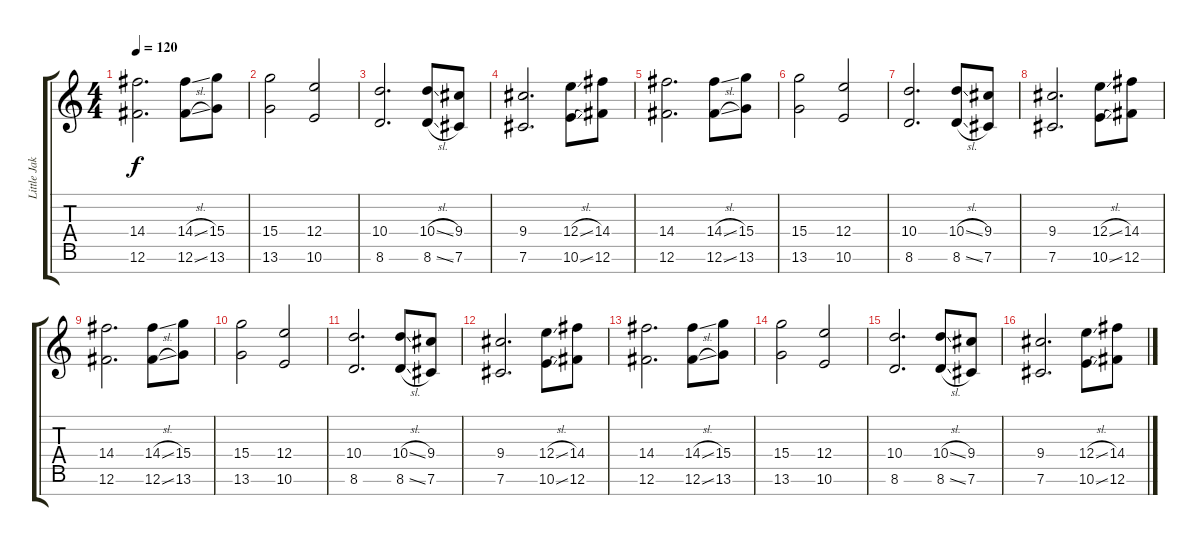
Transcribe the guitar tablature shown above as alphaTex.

\track ("Little Jake" "Little Jak") {instrument distortionguitar}
\staff {score tabs}
\tuning (Gb4 Db4 A3 E3 B2 Gb2 B1) {hide}
\ts (4 4)
\tempo 120
\clef g2
\ks c
(14.4 12.6).2{d dy f} (14.4{sl} 12.6{sl}).8 (15.4 13.6).8 |
(15.4 13.6).2 (12.4 10.6).2 |
(10.4 8.6).2{d} (10.4{sl} 8.6{sl}).8 (9.4 7.6).8 |
(9.4 7.6).2{d} (12.4{sl} 10.6{sl}).8 (14.4 12.6).8 |
(14.4 12.6).2{d} (14.4{sl} 12.6{sl}).8 (15.4 13.6).8 |
(15.4 13.6).2 (12.4 10.6).2 |
(10.4 8.6).2{d} (10.4{sl} 8.6{sl}).8 (9.4 7.6).8 |
(9.4 7.6).2{d} (12.4{sl} 10.6{sl}).8 (14.4 12.6).8 |
(14.4 12.6).2{d} (14.4{sl} 12.6{sl}).8 (15.4 13.6).8 |
(15.4 13.6).2 (12.4 10.6).2 |
(10.4 8.6).2{d} (10.4{sl} 8.6{sl}).8 (9.4 7.6).8 |
(9.4 7.6).2{d} (12.4{sl} 10.6{sl}).8 (14.4 12.6).8 |
(14.4 12.6).2{d} (14.4{sl} 12.6{sl}).8 (15.4 13.6).8 |
(15.4 13.6).2 (12.4 10.6).2 |
(10.4 8.6).2{d} (10.4{sl} 8.6{sl}).8 (9.4 7.6).8 |
(9.4 7.6).2{d} (12.4{sl} 10.6{sl}).8 (14.4 12.6).8
